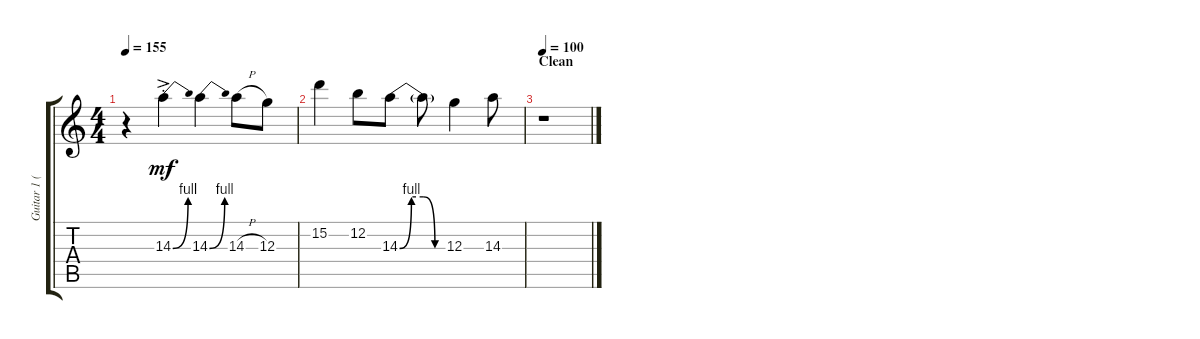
\track ("Guitar 1 (Murray)" "Guitar 1 (") {instrument distortionguitar}
\staff {score tabs}
\tuning (E4 B3 G3 D3 A2 E2) {hide}
\ts (4 4)
\tempo 155
\clef g2
\ks c
r.4{dy mf} 14.3{be (bend 0 0 60 4) ac st}.4 14.3{be (bend 0 0 60 4)}.4 14.3{h}.8 12.3.8 |
15.2.4 12.2.8 14.3{be (custom 0 0 15 4 30 4 45 0 60 0)}.8 14.3{t}.8 12.3.4 14.3.8 |
\section ("" "Clean")
\tempo 100
r.1
